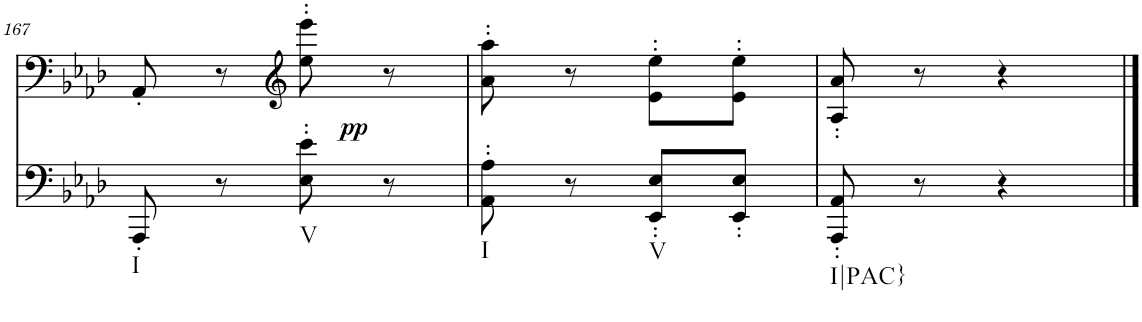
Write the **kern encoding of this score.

**kern	**kern	**text	**dynam
*part2	*part1	*part1	*part1
*staff2	*staff1	*staff1	*staff1
*I"piano	*I"piano	*	*
*I'Pno	*I'Pno	*	*
!!LO:PB:g=z
*clefF4	*clefF4	*	*
*k[b-e-a-d-]	*k[b-e-a-d-]	*	*
*A-:	*A-:	*	*
*M2/4	*M2/4	*	*
=167	=167	=167	=167
!LO:TX:b:t=I	!	!	!
8AAA-'/	8AA-'/	.	.
8r	8r	.	.
*	*clefG2	*	*
!LO:TX:b:t=V	!	!	!
!	!	!LO:LY:b	!
8E-\' 8e-\'	8ee-\' 8eee-\'	pp	.
!	!	!	!LO:DY:b
8r	8r	.	pp
=168	=168	=168	=168
!LO:TX:b:t=I	!	!	!
8AA-\' 8A-\'	8a-\' 8aa-\'	.	.
8r	8r	.	.
!LO:TX:b:t=V	!	!	!
8EE-/' 8E-/'L	8e-\' 8ee-\'L	.	.
8EE-/' 8E-/'J	8e-\' 8ee-\'J	.	.
=169	=169	=169	=169
!LO:TX:b:t=I|PAC}	!	!	!
8AAA-/' 8AA-/'	8A-/' 8a-/'	.	.
8r	8r	.	.
4r	4r	.	.
==	==	==	==
*-	*-	*-	*-
